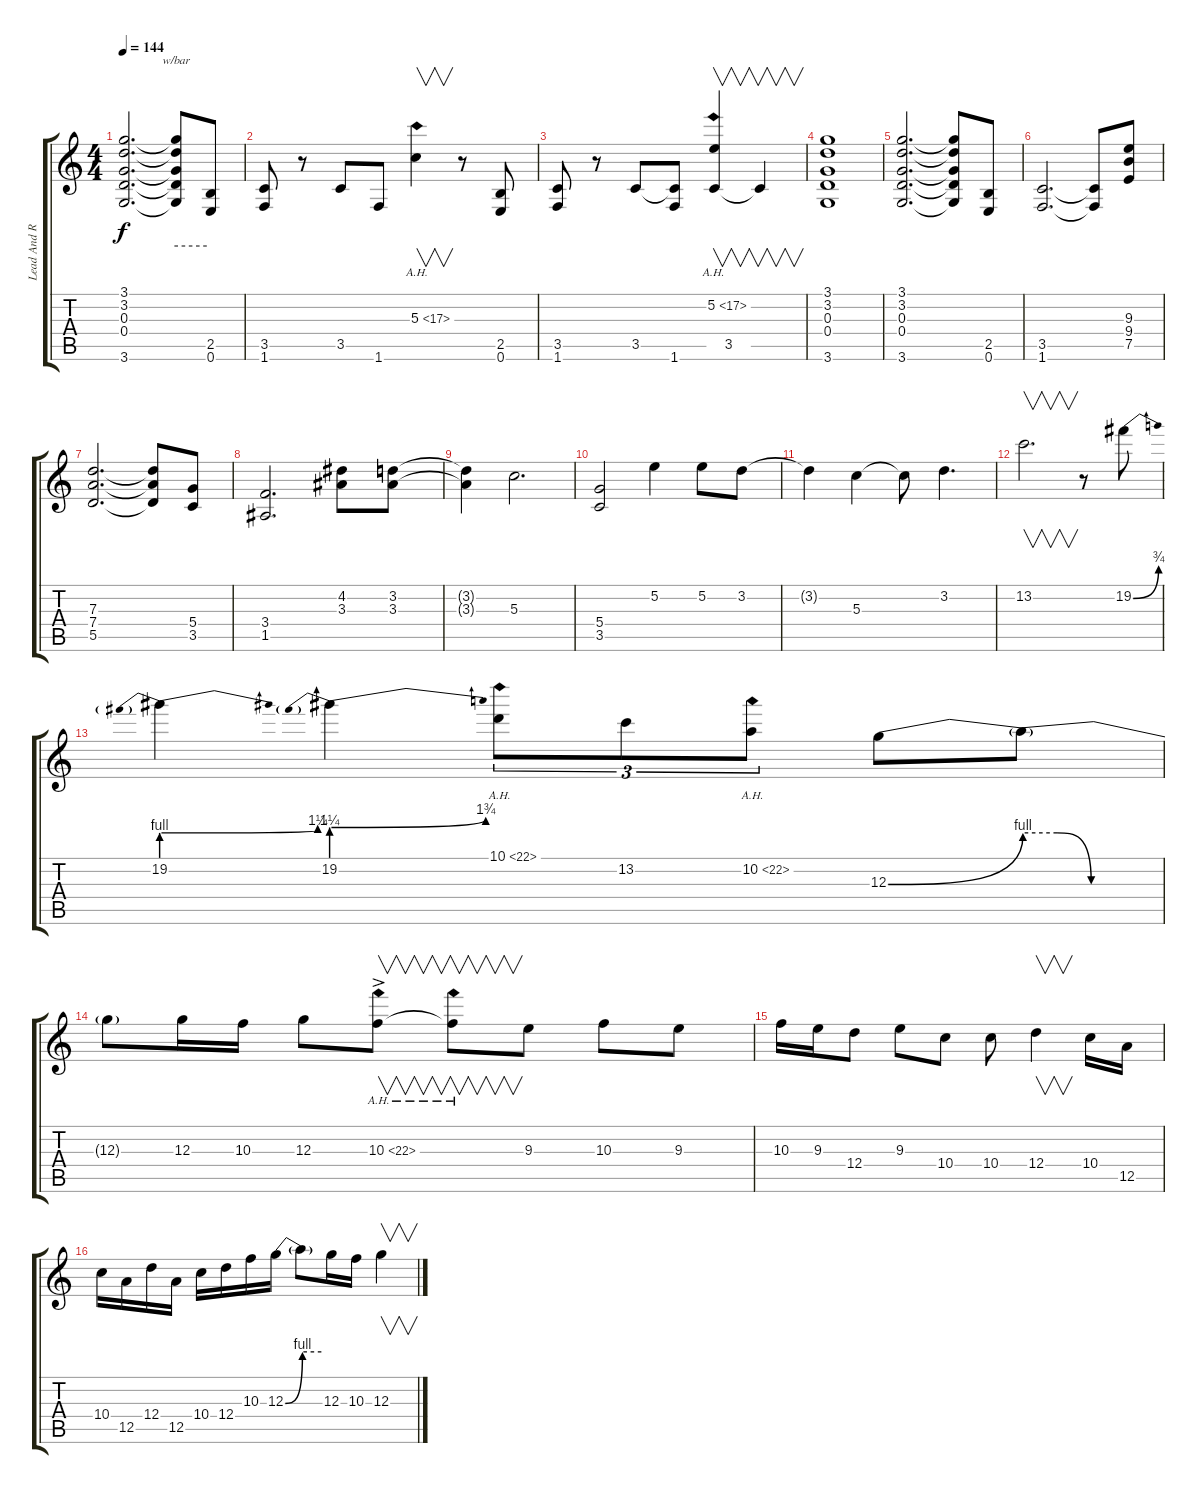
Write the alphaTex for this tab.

\track ("Lead And Rhythm Guitar" "Lead And R") {instrument overdrivenguitar}
\staff {score tabs}
\tuning (E4 B3 G3 D3 A2 E2) {hide}
\ts (4 4)
\tempo 144
\clef g2
\ks c
(3.1 3.2 0.3 0.4 3.6).2{d dy f} (3.1{t} 3.2{t} 0.3{t} 0.4{t} 3.6{t}).8{tbe (hold default 0 0 60 0)} (2.5 0.6).8 |
(3.5 1.6).8 r.8 3.5.8 1.6.8 5.3{ah 12}.4{v} r.8 (2.5 0.6).8 |
(3.5 1.6).8 r.8 3.5.8 (3.5{t} 1.6).8 (5.2{ah 12} 3.5).4{v} 3.5{t}.4{v} |
(3.1 3.2 0.3 0.4 3.6).1 |
(3.1 3.2 0.3 0.4 3.6).2{d} (3.1{t} 3.2{t} 0.3{t} 0.4{t} 3.6{t}).8 (2.5 0.6).8 |
(3.5 1.6).2{d} (3.5{t} 1.6{t}).8 (9.3 9.4 7.5).8 |
(7.3 7.4 5.5).2{d} (7.3{t} 7.4{t} 5.5{t}).8 (5.4 3.5).8 |
(3.4 1.5).2{d} (4.2 3.3).8 (3.2 3.3).8 |
(3.2{t} 3.3{t}).4 5.3.2{d} |
(5.4 3.5).2 5.2.4 5.2.8 3.2.8 |
3.2{t}.4 5.3.4 5.3{t}.8 3.2.4{d} |
13.2.2{v d} r.8 19.2{be (bend 0 0 60 3)}.8 |
19.2{be (prebendbend 0 4 60 5)}.4 19.2{be (prebendbend 0 5 60 7)}.4 10.1{ah 12}.8{tu (3 2)} 13.2.8{tu (3 2)} 10.2{ah 12}.8{tu (3 2)} 12.3{be (bend 0 0 60 4)}.8 12.3{be (custom 0 4 15 4 30 0 60 0) t}.8 |
12.3{be (hold 0 0 60 0) t}.8 12.3.16 10.3.16 12.3.8 10.3{ah 12 ac}.8{v} 10.3{ah 12 t}.8{v} 9.3.8 10.3.8 9.3.8 |
10.3.16 9.3.16 12.4.8 9.3.8 10.4.8 10.4.8 12.4.4{v} 10.4.16 12.5.16 |
10.4.16 12.5.16 12.4.16 12.5.16 10.4.16 12.4.16 10.3.16 12.3{be (bend 0 0 60 4)}.16 12.3{be (hold 0 4 60 4) t}.8 12.3.16 10.3.16 12.3.4{v}
